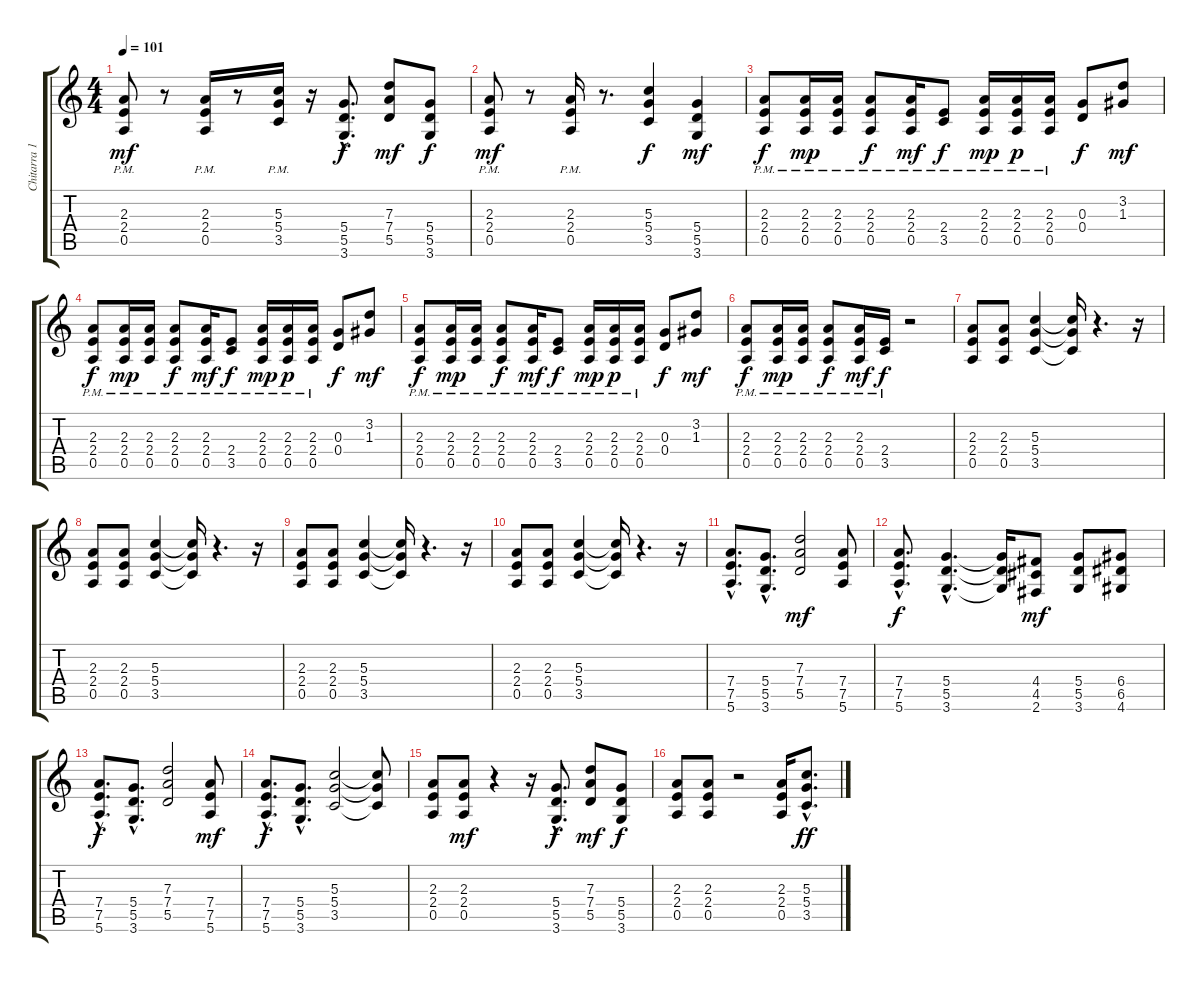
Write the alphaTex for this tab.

\track ("Chitarra 1" "Chitarra 1") {instrument distortionguitar}
\staff {score tabs}
\tuning (E4 B3 G3 D3 A2 E2) {hide}
\ts (4 4)
\tempo 101
\clef g2
\ks c
(2.3{pm} 2.4{pm} 0.5{pm}).8{dy mf} r.8 (2.3{pm} 2.4{pm} 0.5{pm}).16 r.8 (5.3 5.4{pm} 3.5{pm}).16 r.16 (5.4{hac} 5.5{hac} 3.6{hac}).8{d dy f} (7.3 7.4 5.5).8{dy mf} (5.4 5.5 3.6).8{dy f} |
(2.3{pm} 2.4{pm} 0.5{pm}).8{dy mf} r.8 (2.3{pm} 2.4{pm} 0.5{pm}).16 r.8{d} (5.3 5.4 3.5).4{dy f} (5.4 5.5 3.6).4{dy mf} |
(2.3{pm} 2.4{pm} 0.5{pm}).8{dy f} (2.3{pm} 2.4{pm} 0.5{pm}).16{dy mp} (2.3{pm} 2.4{pm} 0.5{pm}).16 (2.3{pm} 2.4{pm} 0.5{pm}).8{dy f} (2.3{pm} 2.4{pm} 0.5{pm}).16{dy mf} (2.4{pm} 3.5{pm}).8{dy f} (2.3{pm} 2.4{pm} 0.5{pm}).16{dy mp} (2.3{pm} 2.4{pm} 0.5{pm}).16{dy p} (2.3{pm} 2.4{pm} 0.5{pm}).16 (0.3 0.4).8{dy f} (3.2 1.3).8{dy mf} |
(2.3{pm} 2.4{pm} 0.5{pm}).8{dy f} (2.3{pm} 2.4{pm} 0.5{pm}).16{dy mp} (2.3{pm} 2.4{pm} 0.5{pm}).16 (2.3{pm} 2.4{pm} 0.5{pm}).8{dy f} (2.3{pm} 2.4{pm} 0.5{pm}).16{dy mf} (2.4{pm} 3.5{pm}).8{dy f} (2.3{pm} 2.4{pm} 0.5{pm}).16{dy mp} (2.3{pm} 2.4{pm} 0.5{pm}).16{dy p} (2.3{pm} 2.4{pm} 0.5{pm}).16 (0.3 0.4).8{dy f} (3.2 1.3).8{dy mf} |
(2.3{pm} 2.4{pm} 0.5{pm}).8{dy f} (2.3{pm} 2.4{pm} 0.5{pm}).16{dy mp} (2.3{pm} 2.4{pm} 0.5{pm}).16 (2.3{pm} 2.4{pm} 0.5{pm}).8{dy f} (2.3{pm} 2.4{pm} 0.5{pm}).16{dy mf} (2.4{pm} 3.5{pm}).8{dy f} (2.3{pm} 2.4{pm} 0.5{pm}).16{dy mp} (2.3{pm} 2.4{pm} 0.5{pm}).16{dy p} (2.3{pm} 2.4{pm} 0.5{pm}).16 (0.3 0.4).8{dy f} (3.2 1.3).8{dy mf} |
(2.3{pm} 2.4{pm} 0.5{pm}).8{dy f} (2.3{pm} 2.4{pm} 0.5{pm}).16{dy mp} (2.3{pm} 2.4{pm} 0.5{pm}).16 (2.3{pm} 2.4{pm} 0.5{pm}).8{dy f} (2.3{pm} 2.4{pm} 0.5{pm}).16{dy mf} (2.4{pm} 3.5{pm}).16{dy f} r.2 |
(2.3 2.4 0.5).8 (2.3 2.4 0.5).8 (5.3 5.4 3.5).4 (5.3{t} 5.4{t} 3.5{t}).16 r.4{d} r.16 |
(2.3 2.4 0.5).8 (2.3 2.4 0.5).8 (5.3 5.4 3.5).4 (5.3{t} 5.4{t} 3.5{t}).16 r.4{d} r.16 |
(2.3 2.4 0.5).8 (2.3 2.4 0.5).8 (5.3 5.4 3.5).4 (5.3{t} 5.4{t} 3.5{t}).16 r.4{d} r.16 |
(2.3 2.4 0.5).8 (2.3 2.4 0.5).8 (5.3 5.4 3.5).4 (5.3{t} 5.4{t} 3.5{t}).16 r.4{d} r.16 |
(7.4{hac} 7.5{hac} 5.6{hac}).8{d} (5.4{hac} 5.5{hac} 3.6{hac}).8{d} (7.3 7.4 5.5).2{dy mf} (7.4 7.5 5.6).8 |
(7.4{hac} 7.5{hac} 5.6{hac}).8{d dy f} (5.4{hac} 5.5{hac} 3.6{hac}).4{d} (5.4{t} 5.5{t} 3.6{t}).16 (4.4 4.5 2.6).8{dy mf} (5.4 5.5 3.6).8 (6.4 6.5 4.6).8 |
(7.4{hac} 7.5{hac} 5.6{hac}).8{d dy f} (5.4{hac} 5.5{hac} 3.6{hac}).8{d} (7.3 7.4 5.5).2 (7.4 7.5 5.6).8{dy mf} |
(7.4{hac} 7.5{hac} 5.6{hac}).8{d dy f} (5.4{hac} 5.5{hac} 3.6{hac}).8{d} (5.3 5.4 3.5).2 (5.3{t} 5.4{t} 3.5{t}).8 |
(2.3 2.4 0.5).8 (2.3 2.4 0.5).8{dy mf} r.4 r.16 (5.4{hac} 5.5{hac} 3.6{hac}).8{d dy f} (7.3 7.4 5.5).8{dy mf} (5.4 5.5 3.6).8{dy f} |
(2.3 2.4 0.5).8 (2.3 2.4 0.5).8 r.2 (2.3 2.4 0.5).16 (5.3{hac} 5.4{hac} 3.5{hac}).8{d dy ff}
